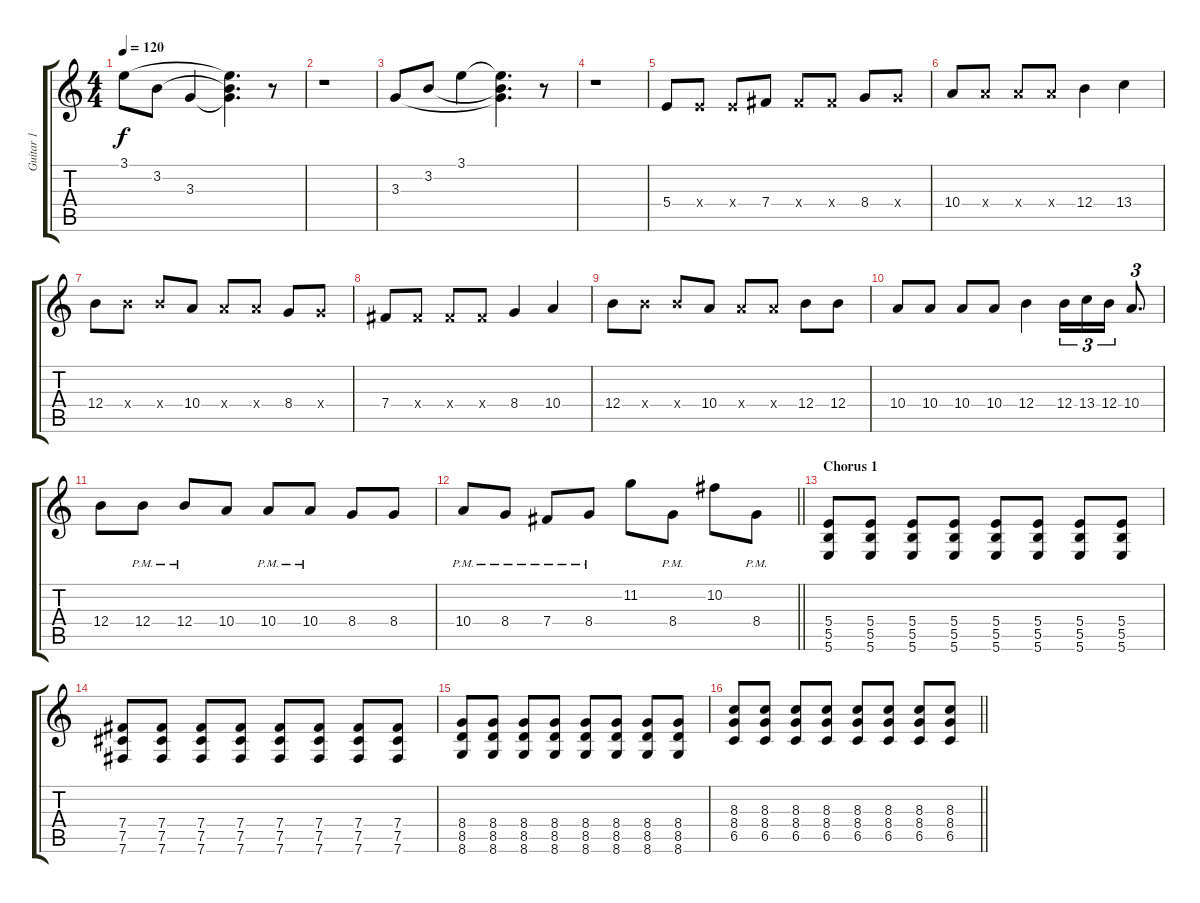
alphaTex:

\track ("Guitar 1" "Guitar 1") {instrument overdrivenguitar}
\staff {score tabs}
\tuning (Db4 Ab3 E3 B2 Gb2 B1) {hide}
\ts (4 4)
\tempo 120
\clef g2
\ks c
3.1.8{dy f} 3.2.8 3.3.4 (3.1{t} 3.2{t} 3.3{t}).4{d} r.8 |
r.1 |
3.3.8 3.2.8 3.1.4 (3.1{t} 3.2{t} 3.3{t}).4{d} r.8 |
r.1 |
5.4.8 5.4{x}.8 5.4{x}.8 7.4.8 7.4{x}.8 7.4{x}.8 8.4.8 8.4{x}.8 |
10.4.8 10.4{x}.8 10.4{x}.8 10.4{x}.8 12.4.4 13.4.4 |
12.4.8 12.4{x}.8 12.4{x}.8 10.4.8 10.4{x}.8 10.4{x}.8 8.4.8 8.4{x}.8 |
7.4.8 7.4{x}.8 7.4{x}.8 7.4{x}.8 8.4.4 10.4.4 |
12.4.8 12.4{x}.8 12.4{x}.8 10.4.8 10.4{x}.8 10.4{x}.8 12.4.8 12.4.8 |
10.4.8 10.4.8 10.4.8 10.4.8 12.4.4 12.4.16{tu (3 2)} 13.4.16{tu (3 2)} 12.4.16{tu (3 2)} 10.4.8{d tu (3 2)} |
12.4.8 12.4{pm}.8 12.4{pm}.8 10.4.8 10.4{pm}.8 10.4{pm}.8 8.4.8 8.4.8 |
\barLineRight lightlight
10.4{pm}.8 8.4{pm}.8 7.4{pm}.8 8.4{pm}.8 11.2.8 8.4{pm}.8 10.2.8 8.4{pm}.8 |
\section ("" "Chorus 1")
(5.4 5.5 5.6).8 (5.4 5.5 5.6).8 (5.4 5.5 5.6).8 (5.4 5.5 5.6).8 (5.4 5.5 5.6).8 (5.4 5.5 5.6).8 (5.4 5.5 5.6).8 (5.4 5.5 5.6).8 |
(7.4 7.5 7.6).8 (7.4 7.5 7.6).8 (7.4 7.5 7.6).8 (7.4 7.5 7.6).8 (7.4 7.5 7.6).8 (7.4 7.5 7.6).8 (7.4 7.5 7.6).8 (7.4 7.5 7.6).8 |
(8.4 8.5 8.6).8 (8.4 8.5 8.6).8 (8.4 8.5 8.6).8 (8.4 8.5 8.6).8 (8.4 8.5 8.6).8 (8.4 8.5 8.6).8 (8.4 8.5 8.6).8 (8.4 8.5 8.6).8 |
\barLineRight lightlight
(8.3 8.4 6.5).8 (8.3 8.4 6.5).8 (8.3 8.4 6.5).8 (8.3 8.4 6.5).8 (8.3 8.4 6.5).8 (8.3 8.4 6.5).8 (8.3 8.4 6.5).8 (8.3 8.4 6.5).8
